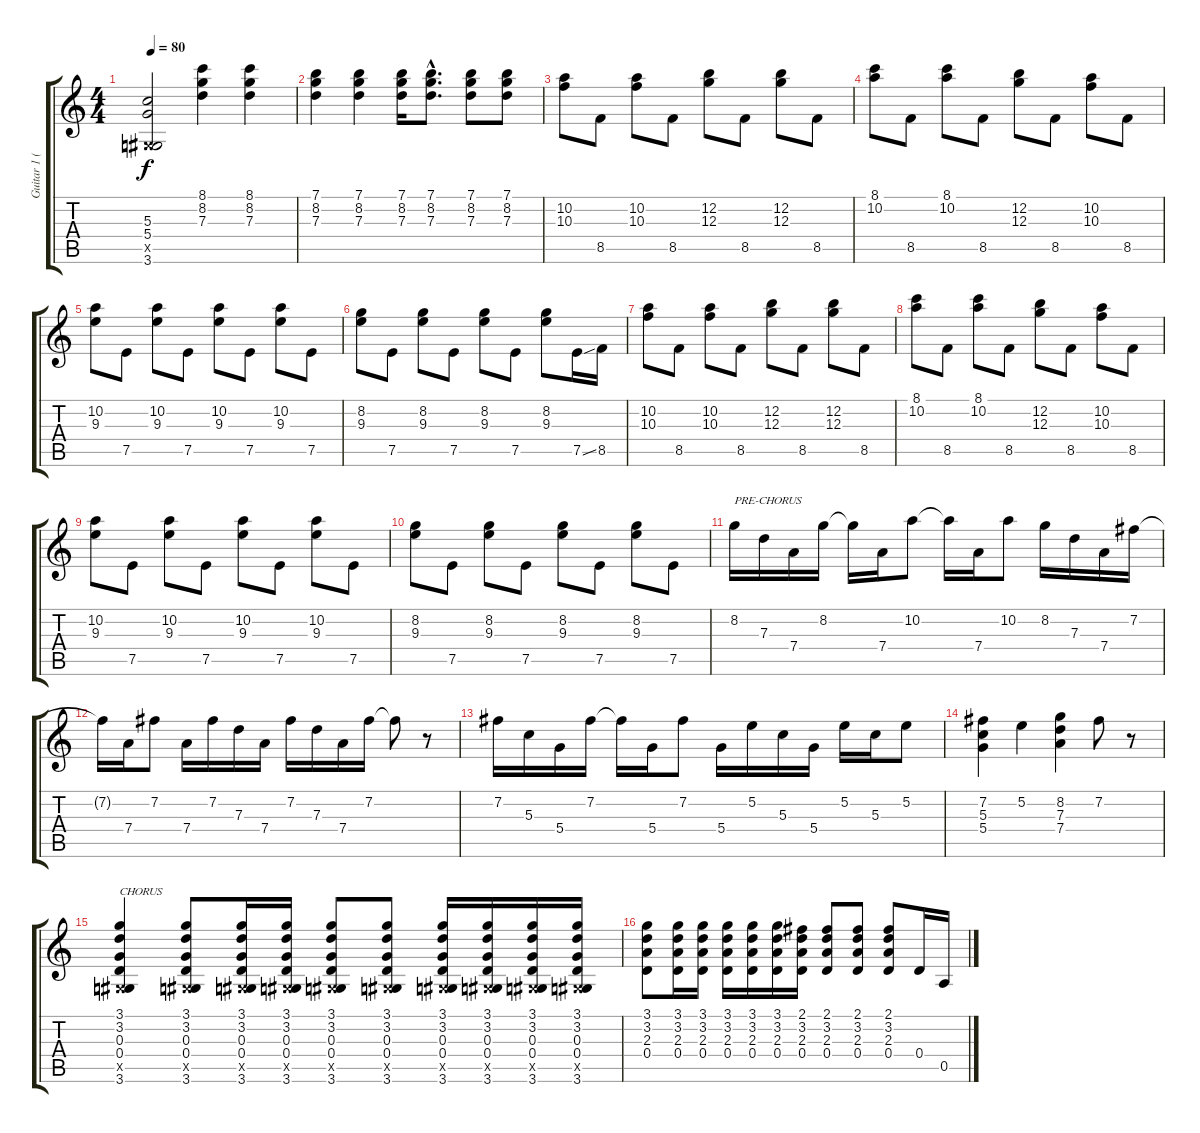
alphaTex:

\track ("Guitar 1 (Disto)" "Guitar 1 (") {instrument distortionguitar}
\staff {score tabs}
\tuning (E4 B3 G3 D3 A2 E2) {hide}
\ts (4 4)
\tempo 80
\clef g2
\ks c
(5.3 5.4 -1.5{x} 3.6).2{dy f} (8.1 8.2 7.3).4 (8.1 8.2 7.3).4 |
(7.1 8.2 7.3).4 (7.1 8.2 7.3).4 (7.1 8.2 7.3).16 (7.1{hac} 8.2{hac} 7.3{hac}).8{d} (7.1 8.2 7.3).8 (7.1 8.2 7.3).8 |
(10.2 10.3).8 8.5.8 (10.2 10.3).8 8.5.8 (12.2 12.3).8 8.5.8 (12.2 12.3).8 8.5.8 |
(8.1 10.2).8 8.5.8 (8.1 10.2).8 8.5.8 (12.2 12.3).8 8.5.8 (10.2 10.3).8 8.5.8 |
(10.2 9.3).8 7.5.8 (10.2 9.3).8 7.5.8 (10.2 9.3).8 7.5.8 (10.2 9.3).8 7.5.8 |
(8.2 9.3).8 7.5.8 (8.2 9.3).8 7.5.8 (8.2 9.3).8 7.5.8 (8.2 9.3).8 7.5{ss}.16 8.5.16 |
(10.2 10.3).8 8.5.8 (10.2 10.3).8 8.5.8 (12.2 12.3).8 8.5.8 (12.2 12.3).8 8.5.8 |
(8.1 10.2).8 8.5.8 (8.1 10.2).8 8.5.8 (12.2 12.3).8 8.5.8 (10.2 10.3).8 8.5.8 |
(10.2 9.3).8 7.5.8 (10.2 9.3).8 7.5.8 (10.2 9.3).8 7.5.8 (10.2 9.3).8 7.5.8 |
(8.2 9.3).8 7.5.8 (8.2 9.3).8 7.5.8 (8.2 9.3).8 7.5.8 (8.2 9.3).8 7.5.8 |
8.2.16{txt "PRE-CHORUS"} 7.3.16 7.4.16 8.2.16 8.2{t}.16 7.4.16 10.2.8 10.2{t}.16 7.4.16 10.2.8 8.2.16 7.3.16 7.4.16 7.2.16 |
7.2{t}.16 7.4.16 7.2.8 7.4.16 7.2.16 7.3.16 7.4.16 7.2.16 7.3.16 7.4.16 7.2.16 7.2{t}.8 r.8 |
7.2.16 5.3.16 5.4.16 7.2.16 7.2{t}.16 5.4.16 7.2.8 5.4.16 5.2.16 5.3.16 5.4.16 5.2.16 5.3.16 5.2.8 |
(7.2 5.3 5.4).4 5.2.4 (8.2 7.3 7.4).4 7.2.8 r.8 |
(3.1 3.2 0.3 0.4 -1.5{x} 3.6).4{txt "CHORUS"} (3.1 3.2 0.3 0.4 -1.5{x} 3.6).8 (3.1 3.2 0.3 0.4 -1.5{x} 3.6).16 (3.1 3.2 0.3 0.4 -1.5{x} 3.6).16 (3.1 3.2 0.3 0.4 -1.5{x} 3.6).8 (3.1 3.2 0.3 0.4 -1.5{x} 3.6).8 (3.1 3.2 0.3 0.4 -1.5{x} 3.6).16 (3.1 3.2 0.3 0.4 -1.5{x} 3.6).16 (3.1 3.2 0.3 0.4 -1.5{x} 3.6).16 (3.1 3.2 0.3 0.4 -1.5{x} 3.6).16 |
(3.1 3.2 2.3 0.4).8 (3.1 3.2 2.3 0.4).16 (3.1 3.2 2.3 0.4).16 (3.1 3.2 2.3 0.4).16 (3.1 3.2 2.3 0.4).16 (3.1 3.2 2.3 0.4).16 (2.1 3.2 2.3 0.4).16 (2.1 3.2 2.3 0.4).8 (2.1 3.2 2.3 0.4).8 (2.1 3.2 2.3 0.4).8 0.4.16 0.5.16
